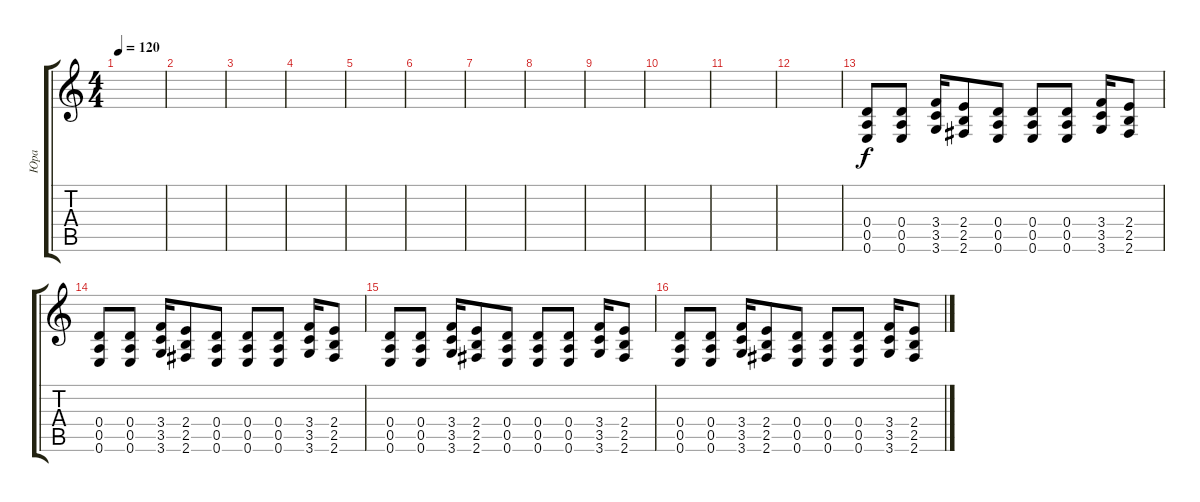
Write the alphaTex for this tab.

\track ("Юра" "Юра") {instrument distortionguitar}
\staff {score tabs}
\tuning (E4 B3 G3 D3 A2 E2) {hide}
\ts (4 4)
\tempo 120
\clef g2
\ks c
|
|
|
|
|
|
|
|
|
|
|
|
(0.4 0.5 0.6).8 (0.4 0.5 0.6).8 (3.4 3.5 3.6).16 (2.4 2.5 2.6).8 (0.4 0.5 0.6).8 (0.4 0.5 0.6).8 (0.4 0.5 0.6).8 (3.4 3.5 3.6).16 (2.4 2.5 2.6).8 |
(0.4 0.5 0.6).8 (0.4 0.5 0.6).8 (3.4 3.5 3.6).16 (2.4 2.5 2.6).8 (0.4 0.5 0.6).8 (0.4 0.5 0.6).8 (0.4 0.5 0.6).8 (3.4 3.5 3.6).16 (2.4 2.5 2.6).8 |
(0.4 0.5 0.6).8 (0.4 0.5 0.6).8 (3.4 3.5 3.6).16 (2.4 2.5 2.6).8 (0.4 0.5 0.6).8 (0.4 0.5 0.6).8 (0.4 0.5 0.6).8 (3.4 3.5 3.6).16 (2.4 2.5 2.6).8 |
(0.4 0.5 0.6).8 (0.4 0.5 0.6).8 (3.4 3.5 3.6).16 (2.4 2.5 2.6).8 (0.4 0.5 0.6).8 (0.4 0.5 0.6).8 (0.4 0.5 0.6).8 (3.4 3.5 3.6).16 (2.4 2.5 2.6).8
